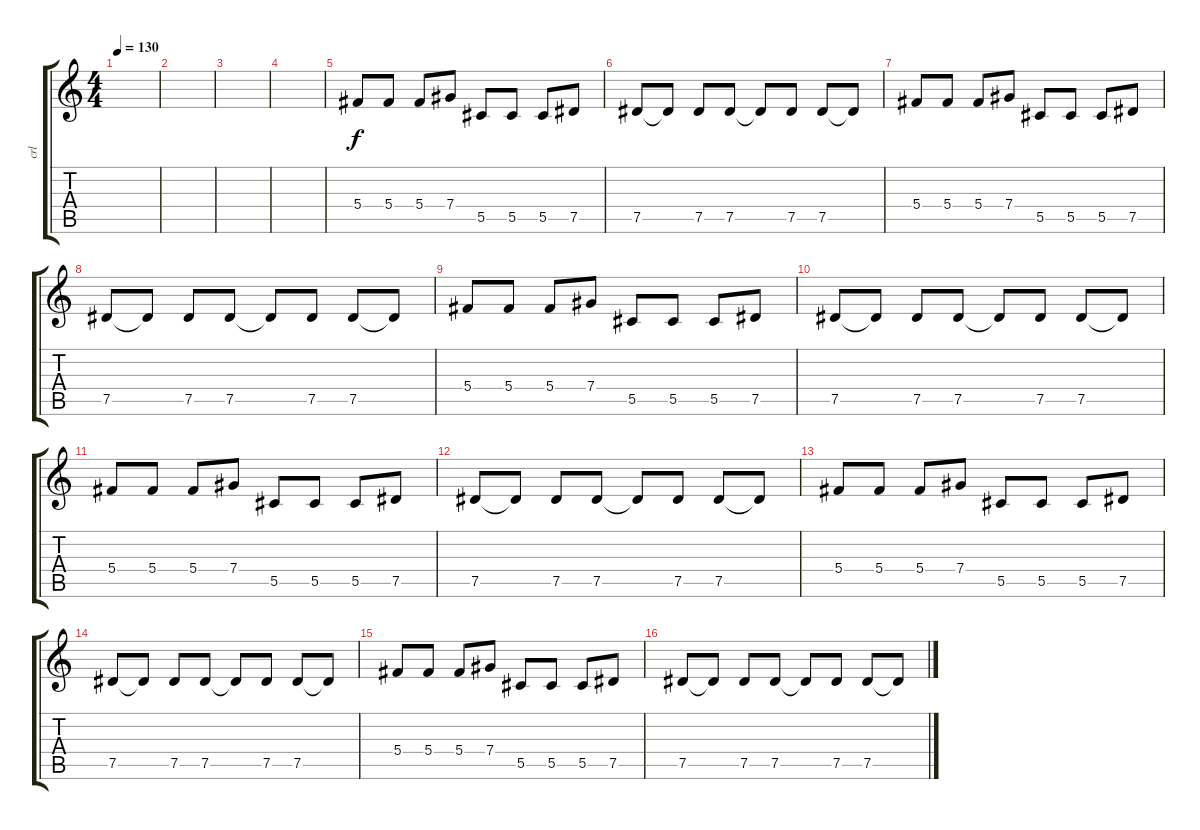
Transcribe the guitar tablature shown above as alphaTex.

\track ("crl" "crl") {instrument distortionguitar}
\staff {score tabs}
\tuning (Eb4 Bb3 Gb3 Db3 Ab2 Eb2) {hide}
\ts (4 4)
\tempo 130
\clef g2
\ks c
|
|
|
|
5.4.8 5.4.8 5.4.8 7.4.8 5.5.8 5.5.8 5.5.8 7.5.8 |
7.5.8 7.5{t}.8 7.5.8 7.5.8 7.5{t}.8 7.5.8 7.5.8 7.5{t}.8 |
5.4.8 5.4.8 5.4.8 7.4.8 5.5.8 5.5.8 5.5.8 7.5.8 |
7.5.8 7.5{t}.8 7.5.8 7.5.8 7.5{t}.8 7.5.8 7.5.8 7.5{t}.8 |
5.4.8 5.4.8 5.4.8 7.4.8 5.5.8 5.5.8 5.5.8 7.5.8 |
7.5.8 7.5{t}.8 7.5.8 7.5.8 7.5{t}.8 7.5.8 7.5.8 7.5{t}.8 |
5.4.8 5.4.8 5.4.8 7.4.8 5.5.8 5.5.8 5.5.8 7.5.8 |
7.5.8 7.5{t}.8 7.5.8 7.5.8 7.5{t}.8 7.5.8 7.5.8 7.5{t}.8 |
5.4.8 5.4.8 5.4.8 7.4.8 5.5.8 5.5.8 5.5.8 7.5.8 |
7.5.8 7.5{t}.8 7.5.8 7.5.8 7.5{t}.8 7.5.8 7.5.8 7.5{t}.8 |
5.4.8 5.4.8 5.4.8 7.4.8 5.5.8 5.5.8 5.5.8 7.5.8 |
7.5.8 7.5{t}.8 7.5.8 7.5.8 7.5{t}.8 7.5.8 7.5.8 7.5{t}.8
